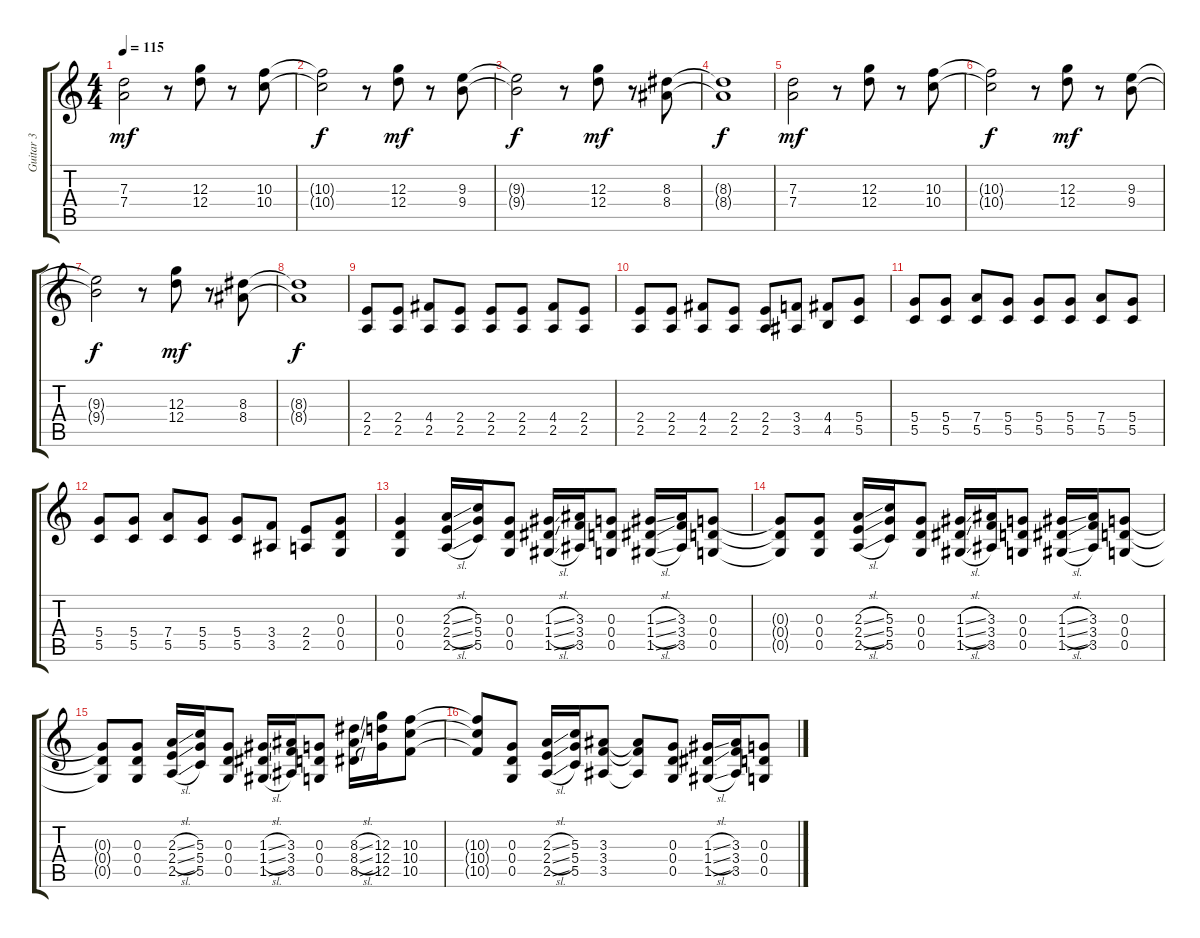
\track ("Guitar 3" "Guitar 3") {instrument overdrivenguitar}
\staff {score tabs}
\tuning (D4 B3 G3 D3 G2 D2) {hide}
\ts (4 4)
\tempo 115
\clef g2
\ks c
(7.3 7.4).2{dy mf} r.8 (12.3 12.4).8 r.8 (10.3 10.4).8 |
(10.3{t} 10.4{t}).2{dy f} r.8 (12.3 12.4).8{dy mf} r.8 (9.3 9.4).8 |
(9.3{t} 9.4{t}).2{dy f} r.8 (12.3 12.4).8{dy mf} r.8 (8.3 8.4).8 |
(8.3{t} 8.4{t}).1{dy f} |
(7.3 7.4).2{dy mf} r.8 (12.3 12.4).8 r.8 (10.3 10.4).8 |
(10.3{t} 10.4{t}).2{dy f} r.8 (12.3 12.4).8{dy mf} r.8 (9.3 9.4).8 |
(9.3{t} 9.4{t}).2{dy f} r.8 (12.3 12.4).8{dy mf} r.8 (8.3 8.4).8 |
(8.3{t} 8.4{t}).1{dy f} |
(2.4 2.5).8 (2.4 2.5).8 (4.4 2.5).8 (2.4 2.5).8 (2.4 2.5).8 (2.4 2.5).8 (4.4 2.5).8 (2.4 2.5).8 |
(2.4 2.5).8 (2.4 2.5).8 (4.4 2.5).8 (2.4 2.5).8 (2.4 2.5).8 (3.4 3.5).8 (4.4 4.5).8 (5.4 5.5).8 |
(5.4 5.5).8 (5.4 5.5).8 (7.4 5.5).8 (5.4 5.5).8 (5.4 5.5).8 (5.4 5.5).8 (7.4 5.5).8 (5.4 5.5).8 |
(5.4 5.5).8 (5.4 5.5).8 (7.4 5.5).8 (5.4 5.5).8 (5.4 5.5).8 (3.4 3.5).8 (2.4 2.5).8 (0.3 0.4 0.5).8 |
(0.3 0.4 0.5).4 (2.3{sl} 2.4{sl} 2.5{sl}).16 (5.3 5.4 5.5).16 (0.3 0.4 0.5).8 (1.3{sl} 1.4{sl} 1.5{sl}).16 (3.3 3.4 3.5).16 (0.3 0.4 0.5).8 (1.3{sl} 1.4{sl} 1.5{sl}).16 (3.3 3.4 3.5).16 (0.3 0.4 0.5).8 |
(0.3{t} 0.4{t} 0.5{t}).8 (0.3 0.4 0.5).8 (2.3{sl} 2.4{sl} 2.5{sl}).16 (5.3 5.4 5.5).16 (0.3 0.4 0.5).8 (1.3{sl} 1.4{sl} 1.5{sl}).16 (3.3 3.4 3.5).16 (0.3 0.4 0.5).8 (1.3{sl} 1.4{sl} 1.5{sl}).16 (3.3 3.4 3.5).16 (0.3 0.4 0.5).8 |
(0.3{t} 0.4{t} 0.5{t}).8 (0.3 0.4 0.5).8 (2.3{sl} 2.4{sl} 2.5{sl}).16 (5.3 5.4 5.5).16 (0.3 0.4 0.5).8 (1.3{sl} 1.4{sl} 1.5{sl}).16 (3.3 3.4 3.5).16 (0.3 0.4 0.5).8 (8.3{sl} 8.4{sl} 8.5{sl}).16 (12.3 12.4 12.5).16 (10.3 10.4 10.5).8 |
(10.3{t} 10.4{t} 10.5{t}).8 (0.3 0.4 0.5).8 (2.3{sl} 2.4{sl} 2.5{sl}).16 (5.3 5.4 5.5).16 (3.3 3.4 3.5).8 (3.3{t} 3.4{t} 3.5{t}).8 (0.3 0.4 0.5).8 (1.3{sl} 1.4{sl} 1.5{sl}).16 (3.3 3.4 3.5).16 (0.3 0.4 0.5).8
